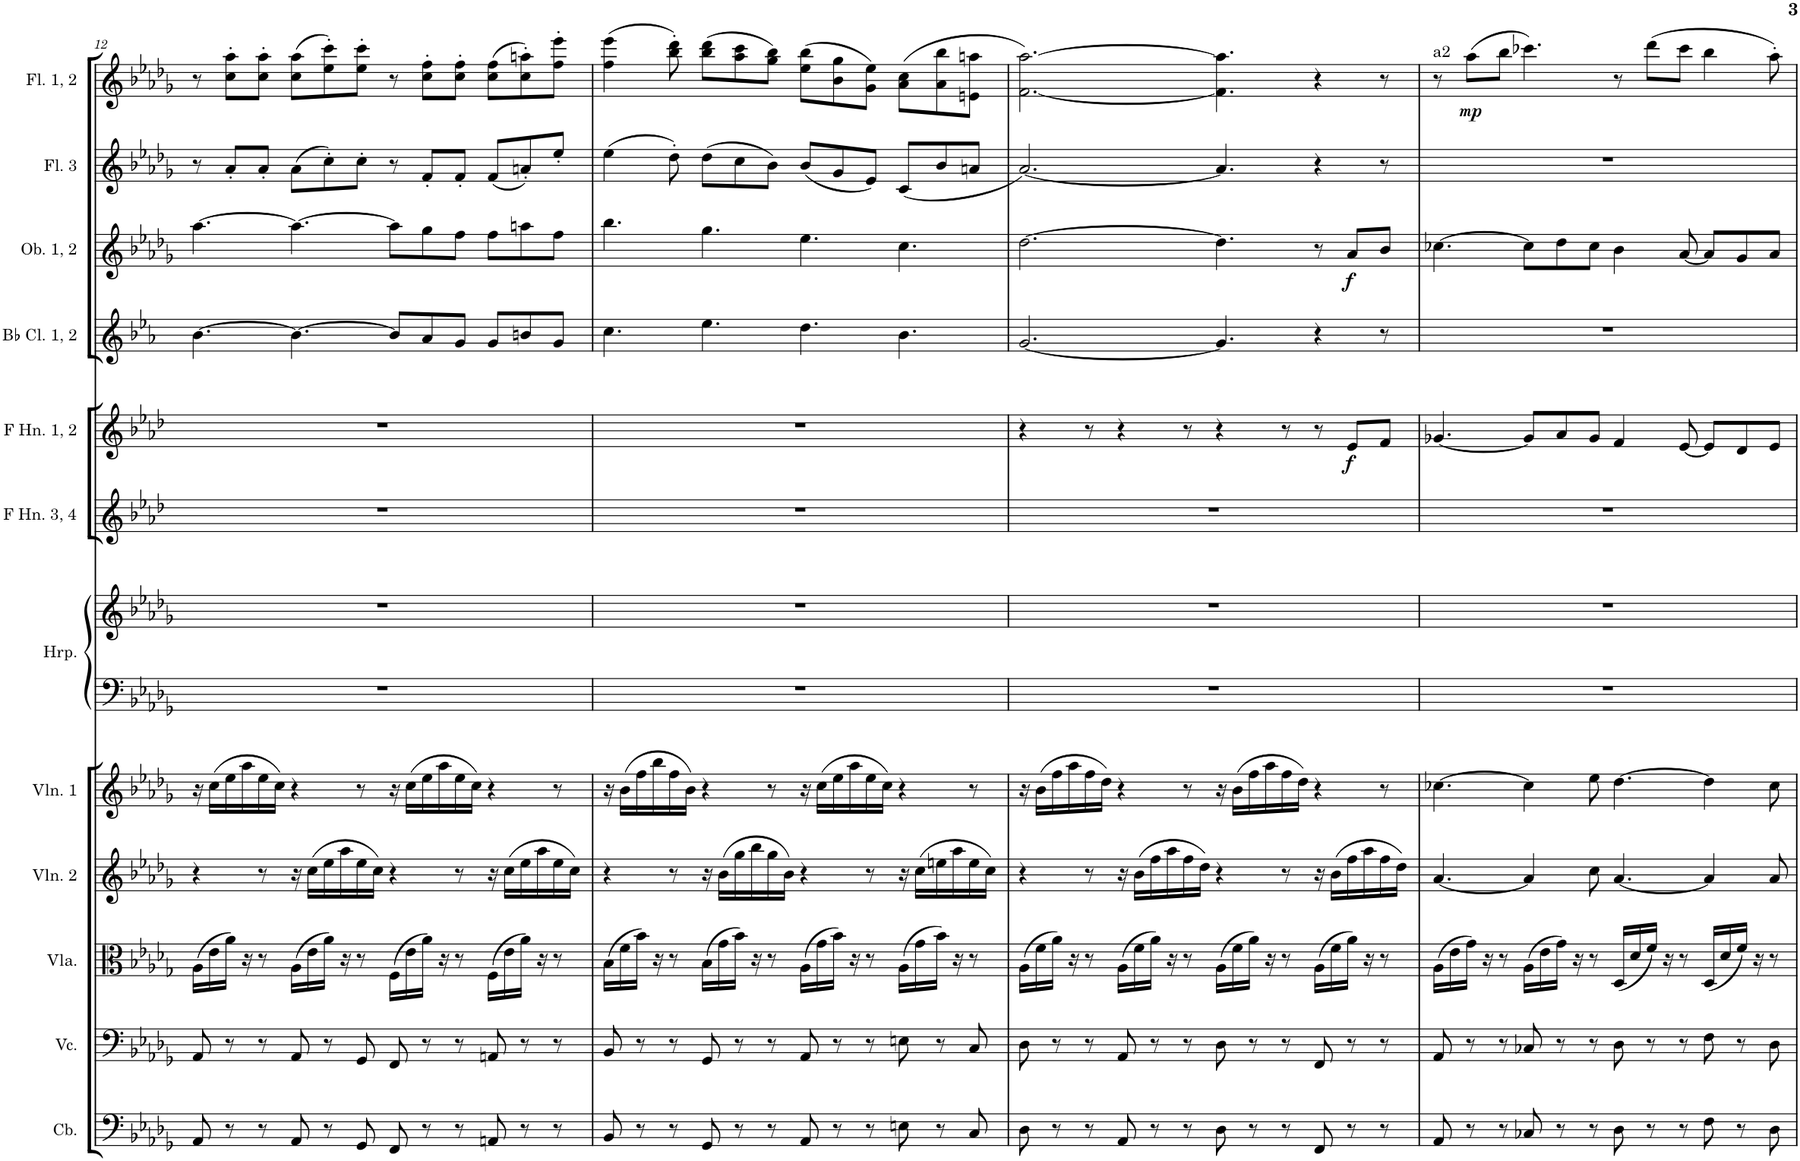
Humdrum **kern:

**kern	**kern	**kern	**kern	**kern	**kern	**kern	**kern	**kern	**dynam	**kern	**kern	**dynam	**kern	**kern	**dynam
*part12	*part11	*part10	*part9	*part8	*part7	*part7	*part6	*part5	*part5	*part4	*part3	*part3	*part2	*part1	*part1
*staff13	*staff12	*staff11	*staff10	*staff9	*staff8	*staff7	*staff6	*staff5	*staff5	*staff4	*staff3	*staff3	*staff2	*staff1	*staff1
*I"低音提琴	*I"大提琴	*I"中提琴	*I"小提琴 2	*I"小提琴 1	*I"竖琴	*	*I"F调圆号 3, 4	*I"F调圆号 1, 2	*	*I"降B调单簧管 1, 2	*I"双簧管 1, 2	*	*I"长笛 3	*I"长笛 1, 2	*
!!LO:PB:g=z
*clefF4	*clefF4	*clefC3	*clefG2	*clefG2	*clefF4	*clefG2	*clefG2	*clefG2	*	*clefG2	*clefG2	*	*clefG2	*clefG2	*
*Trd7c12	*	*	*	*	*	*	*Trd4c7	*Trd4c7	*	*Trd1c2	*	*	*	*	*
*k[b-e-a-d-g-]	*k[b-e-a-d-g-]	*k[b-e-a-d-g-]	*k[b-e-a-d-g-]	*k[b-e-a-d-g-]	*k[b-e-a-d-g-]	*k[b-e-a-d-g-]	*k[b-e-a-d-]	*k[b-e-a-d-]	*	*k[b-e-a-]	*k[b-e-a-d-g-]	*	*k[b-e-a-d-g-]	*k[b-e-a-d-g-]	*
*M12/8	*M12/8	*M12/8	*M12/8	*M12/8	*M12/8	*M12/8	*M12/8	*M12/8	*	*M12/8	*M12/8	*	*M12/8	*M12/8	*
=12	=12	=12	=12	=12	=12	=12	=12	=12	=12	=12	=12	=12	=12	=12	=12
8AA-/	8AA-/	(16A-\LL	4r	16r	1.r	1.r	1.r	1.r	.	[4.b-\	[4.aa-\	.	8r	8r	.
.	.	16e-\	.	(16cc\LL	.	.	.	.	.	.	.	.	.	.	.
8r	8r	16a-\JJ)	.	16ee-\	.	.	.	.	.	.	.	.	8a-'/L	8cc\' 8aa-\'L	.
.	.	16r	.	16aa-\	.	.	.	.	.	.	.	.	.	.	.
8r	8r	8r	8r	16ee-\	.	.	.	.	.	.	.	.	8a-'/J	8cc\' 8aa-\'J	.
.	.	.	.	16cc\JJ)	.	.	.	.	.	.	.	.	.	.	.
8AA-/	8AA-/	(16A-\LL	16r	4r	.	.	.	.	.	4.b-\_	4.aa-\_	.	(8a-\L	(8cc\ 8aa-\L	.
.	.	16e-\	(16cc\LL	.	.	.	.	.	.	.	.	.	.	.	.
8r	8r	16a-\JJ)	16ee-\	.	.	.	.	.	.	.	.	.	8cc'\)	8ee-\' 8ccc\')	.
.	.	16r	16aa-\	.	.	.	.	.	.	.	.	.	.	.	.
8GG-/	8GG-/	8r	16ee-\	8r	.	.	.	.	.	.	.	.	8cc'\J	8ee-\' 8ccc\'J	.
.	.	.	16cc\JJ)	.	.	.	.	.	.	.	.	.	.	.	.
8FF/	8FF/	(16F\LL	4r	16r	.	.	.	.	.	8b-/L]	8aa-\L]	.	8r	8r	.
.	.	16e-\	.	(16cc\LL	.	.	.	.	.	.	.	.	.	.	.
8r	8r	16a-\JJ)	.	16ee-\	.	.	.	.	.	8a-/	8gg-\	.	8f'/L	8cc\' 8ff\'L	.
.	.	16r	.	16aa-\	.	.	.	.	.	.	.	.	.	.	.
8r	8r	8r	8r	16ee-\	.	.	.	.	.	8g/J	8ff\J	.	8f'/J	8cc\' 8ff\'J	.
.	.	.	.	16cc\JJ)	.	.	.	.	.	.	.	.	.	.	.
8AAn/	8AAn/	(16F\LL	16r	4r	.	.	.	.	.	8g/L	8ff\L	.	(8f/L	(8cc\ 8ff\L	.
.	.	16e-\	(16cc\LL	.	.	.	.	.	.	.	.	.	.	.	.
8r	8r	16a-\JJ)	16ee-\	.	.	.	.	.	.	8bn/	8aan\	.	8an'/)	8cc\' 8aan\')	.
.	.	16r	16aa-\	.	.	.	.	.	.	.	.	.	.	.	.
8r	8r	8r	16ee-\	8r	.	.	.	.	.	8g/J	8ff\J	.	8ee-'/J	8ff\' 8eee-\'J	.
.	.	.	16cc\JJ)	.	.	.	.	.	.	.	.	.	.	.	.
=13	=13	=13	=13	=13	=13	=13	=13	=13	=13	=13	=13	=13	=13	=13	=13
8BB-/	8BB-/	(16B-\LL	4r	16r	1.r	1.r	1.r	1.r	.	4.cc\	4.bb-\	.	(4ee-\	(4ff\ 4eee-\	.
.	.	16f\	.	(16b-\LL	.	.	.	.	.	.	.	.	.	.	.
8r	8r	16b-\JJ)	.	16ff\	.	.	.	.	.	.	.	.	.	.	.
.	.	16r	.	16bb-\	.	.	.	.	.	.	.	.	.	.	.
8r	8r	8r	8r	16ff\	.	.	.	.	.	.	.	.	8dd-'\)	8bb-\' 8ddd-\')	.
.	.	.	.	16b-\JJ)	.	.	.	.	.	.	.	.	.	.	.
8GG-/	8GG-/	(16B-\LL	16r	4r	.	.	.	.	.	4.ee-\	4.gg-\	.	(8dd-\L	(8bb-\ 8ddd-\L	.
.	.	16g-\	(16b-\LL	.	.	.	.	.	.	.	.	.	.	.	.
8r	8r	16b-\JJ)	16gg-\	.	.	.	.	.	.	.	.	.	8cc\	8aa-\ 8ccc\	.
.	.	16r	16bb-\	.	.	.	.	.	.	.	.	.	.	.	.
8r	8r	8r	16gg-\	8r	.	.	.	.	.	.	.	.	8b-\J)	8gg-\ 8bb-\J)	.
.	.	.	16b-\JJ)	.	.	.	.	.	.	.	.	.	.	.	.
8AA-/	8AA-/	(16A-\LL	4r	16r	.	.	.	.	.	4.dd\	4.ee-\	.	(8b-/L	(8ee-\ 8bb-\L	.
.	.	16g-\	.	(16cc\LL	.	.	.	.	.	.	.	.	.	.	.
8r	8r	16b-\JJ)	.	16ee-\	.	.	.	.	.	.	.	.	8g-/	8b-\ 8gg-\	.
.	.	16r	.	16aa-\	.	.	.	.	.	.	.	.	.	.	.
8r	8r	8r	8r	16ee-\	.	.	.	.	.	.	.	.	8e-/J)	8g-\ 8ee-\J)	.
.	.	.	.	16cc\JJ)	.	.	.	.	.	.	.	.	.	.	.
8En\	8En\	(16A-\LL	16r	4r	.	.	.	.	.	4.b-\	4.cc\	.	(8c/L	(8a-\ 8cc\L	.
.	.	16g-\	(16cc\LL	.	.	.	.	.	.	.	.	.	.	.	.
8r	8r	16b-\JJ)	16een\	.	.	.	.	.	.	.	.	.	8b-/	8a-\ 8bb-\	.
.	.	16r	16aa-\	.	.	.	.	.	.	.	.	.	.	.	.
8C/	8C/	8r	16ee\	8r	.	.	.	.	.	.	.	.	8an/J	8en\ 8aan\J	.
.	.	.	16cc\JJ)	.	.	.	.	.	.	.	.	.	.	.	.
=14	=14	=14	=14	=14	=14	=14	=14	=14	=14	=14	=14	=14	=14	=14	=14
8D-\	8D-\	(16A-\LL	4r	16r	1.r	1.r	1.r	4r	.	[2.g/	[2.dd-\	.	[2.a-/)	[2.f\ [2.aa-\)	.
.	.	16f\	.	(16b-\LL	.	.	.	.	.	.	.	.	.	.	.
8r	8r	16a-\JJ)	.	16ff\	.	.	.	.	.	.	.	.	.	.	.
.	.	16r	.	16aa-\	.	.	.	.	.	.	.	.	.	.	.
8r	8r	8r	8r	16ff\	.	.	.	8r	.	.	.	.	.	.	.
.	.	.	.	16dd-\JJ)	.	.	.	.	.	.	.	.	.	.	.
8AA-/	8AA-/	(16A-\LL	16r	4r	.	.	.	4r	.	.	.	.	.	.	.
.	.	16f\	(16b-\LL	.	.	.	.	.	.	.	.	.	.	.	.
8r	8r	16a-\JJ)	16ff\	.	.	.	.	.	.	.	.	.	.	.	.
.	.	16r	16aa-\	.	.	.	.	.	.	.	.	.	.	.	.
8r	8r	8r	16ff\	8r	.	.	.	8r	.	.	.	.	.	.	.
.	.	.	16dd-\JJ)	.	.	.	.	.	.	.	.	.	.	.	.
8D-\	8D-\	(16A-\LL	4r	16r	.	.	.	4r	.	4.g/]	4.dd-\]	.	4.a-/]	4.f\] 4.aa-\]	.
.	.	16f\	.	(16b-\LL	.	.	.	.	.	.	.	.	.	.	.
8r	8r	16a-\JJ)	.	16ff\	.	.	.	.	.	.	.	.	.	.	.
.	.	16r	.	16aa-\	.	.	.	.	.	.	.	.	.	.	.
8r	8r	8r	8r	16ff\	.	.	.	8r	.	.	.	.	.	.	.
.	.	.	.	16dd-\JJ)	.	.	.	.	.	.	.	.	.	.	.
8FF/	8FF/	(16A-\LL	16r	4r	.	.	.	8r	.	4r	8r	.	4r	4r	.
.	.	16f\	(16b-\LL	.	.	.	.	.	.	.	.	.	.	.	.
!	!	!	!	!	!	!	!	!	!LO:DY:b	!	!	!LO:DY:b	!	!	!
8r	8r	16a-\JJ)	16ff\	.	.	.	.	8e-/L	f	.	8a-/L	f	.	.	.
.	.	16r	16aa-\	.	.	.	.	.	.	.	.	.	.	.	.
8r	8r	8r	16ff\	8r	.	.	.	8f/J	.	8r	8b-/J	.	8r	8r	.
.	.	.	16dd-\JJ)	.	.	.	.	.	.	.	.	.	.	.	.
=15	=15	=15	=15	=15	=15	=15	=15	=15	=15	=15	=15	=15	=15	=15	=15
!	!	!	!	!	!	!	!	!	!	!	!	!	!	!LO:TX:a:t=a2	!
8AA-/	8AA-/	(16A-\LL	[4.a-/	[4.cc-X\	1.r	1.r	1.r	[4.g-X/	.	1.r	[4.cc-X\	.	1.r	8r	.
.	.	16e-\	.	.	.	.	.	.	.	.	.	.	.	.	.
!	!	!	!	!	!	!	!	!	!	!	!	!	!	!	!LO:DY:b
8r	8r	16g-\JJ)	.	.	.	.	.	.	.	.	.	.	.	(8aa-\L	mp
.	.	16r	.	.	.	.	.	.	.	.	.	.	.	.	.
8r	8r	8r	.	.	.	.	.	.	.	.	.	.	.	8bb-\J	.
8C-X/	8C-X/	(16A-\LL	4a-/]	4cc-\]	.	.	.	8g-/L]	.	.	8cc-\L]	.	.	4.ccc-X\)	.
.	.	16e-\	.	.	.	.	.	.	.	.	.	.	.	.	.
8r	8r	16g-\JJ)	.	.	.	.	.	8a-/	.	.	8dd-\	.	.	.	.
.	.	16r	.	.	.	.	.	.	.	.	.	.	.	.	.
8r	8r	8r	8cc\	8ee-\	.	.	.	8g-/J	.	.	8cc-\J	.	.	.	.
8D-\	8D-\	(16D-/LL	[4.a-/	[4.dd-\	.	.	.	4f/	.	.	4b-\	.	.	8r	.
.	.	16d-/	.	.	.	.	.	.	.	.	.	.	.	.	.
8r	8r	16f/JJ)	.	.	.	.	.	.	.	.	.	.	.	(8ddd-\L	.
.	.	16r	.	.	.	.	.	.	.	.	.	.	.	.	.
8r	8r	8r	.	.	.	.	.	[8e-/	.	.	[8a-/	.	.	8ccc-\J	.
8F\	8F\	(16D-/LL	4a-/]	4dd-\]	.	.	.	8e-/L]	.	.	8a-/L]	.	.	4bb-\	.
.	.	16d-/	.	.	.	.	.	.	.	.	.	.	.	.	.
8r	8r	16f/JJ)	.	.	.	.	.	8d-/	.	.	8g-/	.	.	.	.
.	.	16r	.	.	.	.	.	.	.	.	.	.	.	.	.
8D-\	8D-\	8r	8a-/	8cc-\	.	.	.	8e-/J	.	.	8a-/J	.	.	8aa-'\)	.
=	=	=	=	=	=	=	=	=	=	=	=	=	=	=	=
*-	*-	*-	*-	*-	*-	*-	*-	*-	*-	*-	*-	*-	*-	*-	*-
